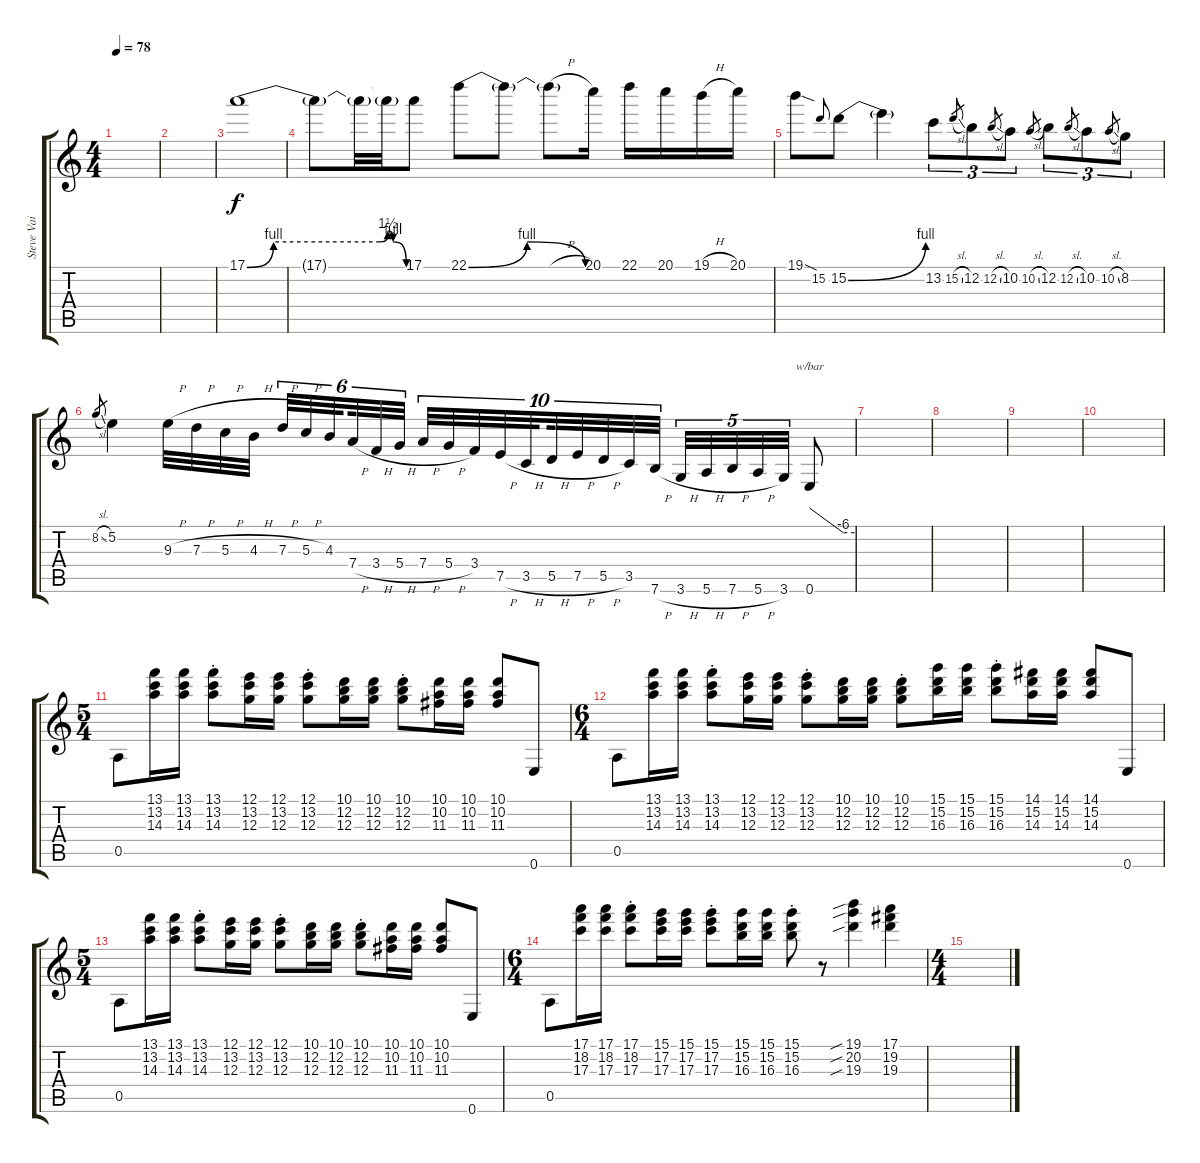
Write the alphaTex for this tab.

\track ("Steve Vai - Lead" "Steve Vai ") {instrument distortionguitar}
\staff {score tabs}
\tuning (E4 B3 G3 D3 A2 E2) {hide}
\ts (4 4)
\tempo 78
\clef g2
\ks c
|
|
17.1{be (custom 0 0 10 4 50 4 53 6 55 4 60 0)}.1 |
17.1{t}.8 17.1{t}.32 17.1{t}.32 17.1.8 22.1{be (bendrelease 0 0 15 4 45 4 60 0)}.8 22.1{t}.8 22.1{h t}.8 20.1.16 22.1.16 20.1.16 19.1{h}.16 20.1.16 |
19.1{sod}.8 15.2.8{gr onbeat} 15.2{be (bend 0 0 60 4)}.8 15.2{t}.4 13.2.8{tu (3 2)} 15.2{sl}.8{gr} 12.2.8{tu (3 2)} 12.2{sl}.8{gr} 10.2.8{tu (3 2)} 10.2{sl}.8{gr} 12.2.8{tu (3 2)} 12.2{sl}.8{gr} 10.2.8{tu (3 2)} 10.2{sl}.8{gr} 8.2.8{tu (3 2)} |
8.2{sl}.8{gr} 5.2.4 9.3{h}.32 7.3{h}.32 5.3{h}.32 4.3{h}.32{beam splitsecondary} 7.3{h}.32{tu (6 4)} 5.3{h}.32{tu (6 4)} 4.3.32{tu (6 4) beam splitsecondary} 7.4{h}.32{tu (6 4)} 3.4{h}.32{tu (6 4)} 5.4{h}.32{tu (6 4)} 7.4{h}.32{tu (10 8)} 5.4{h}.32{tu (10 8)} 3.4.32{tu (10 8)} 7.5{h}.32{tu (10 8)} 3.5{h}.32{tu (10 8) beam splitsecondary} 5.5{h}.32{tu (10 8)} 7.5{h}.32{tu (10 8)} 5.5{h}.32{tu (10 8)} 3.5.32{tu (10 8)} 7.6{h}.32{tu (10 8)} 3.6{h}.32{tu (5 4)} 5.6{h}.32{tu (5 4)} 7.6{h}.32{tu (5 4)} 5.6{h}.32{tu (5 4)} 3.6.32{tu (5 4)} 0.6.8{tbe (custom default 0 0 45 -24 60 -24)} |
|
|
|
|
\ts (5 4)
0.5.8 (13.1 13.2 14.3).16 (13.1 13.2 14.3).16 (13.1{st} 13.2{st} 14.3{st}).8 (12.1 13.2 12.3).16 (12.1 13.2 12.3).16 (12.1{st} 13.2{st} 12.3{st}).8 (10.1 12.2 12.3).16 (10.1 12.2 12.3).16 (10.1{st} 12.2{st} 12.3{st}).8 (10.1 10.2 11.3).16 (10.1 10.2 11.3).16 (10.1 10.2 11.3).8 0.6.8 |
\ts (6 4)
0.5.8 (13.1 13.2 14.3).16 (13.1 13.2 14.3).16 (13.1{st} 13.2{st} 14.3{st}).8 (12.1 13.2 12.3).16 (12.1 13.2 12.3).16 (12.1{st} 13.2{st} 12.3{st}).8 (10.1 12.2 12.3).16 (10.1 12.2 12.3).16 (10.1{st} 12.2{st} 12.3{st}).8 (15.1 15.2 16.3).16 (15.1 15.2 16.3).16 (15.1{st} 15.2{st} 16.3{st}).8 (14.1 15.2 14.3).16 (14.1 15.2 14.3).16 (14.1 15.2 14.3).8 0.6.8 |
\ts (5 4)
0.5.8 (13.1 13.2 14.3).16 (13.1 13.2 14.3).16 (13.1{st} 13.2{st} 14.3{st}).8 (12.1 13.2 12.3).16 (12.1 13.2 12.3).16 (12.1{st} 13.2{st} 12.3{st}).8 (10.1 12.2 12.3).16 (10.1 12.2 12.3).16 (10.1{st} 12.2{st} 12.3{st}).8 (10.1 10.2 11.3).16 (10.1 10.2 11.3).16 (10.1 10.2 11.3).8 0.6.8 |
\ts (6 4)
0.5.8 (17.1 18.2 17.3).16 (17.1 18.2 17.3).16 (17.1{st} 18.2{st} 17.3{st}).8 (15.1 17.2 17.3).16 (15.1 17.2 17.3).16 (15.1{st} 17.2{st} 17.3{st}).8 (15.1 15.2 16.3).16 (15.1 15.2 16.3).16 (15.1{st} 15.2{st} 16.3{st}).8 r.8 (19.1{sib} 20.2{sib} 19.3{sib}).4 (17.1 19.2 19.3).4 |
\ts (4 4)
